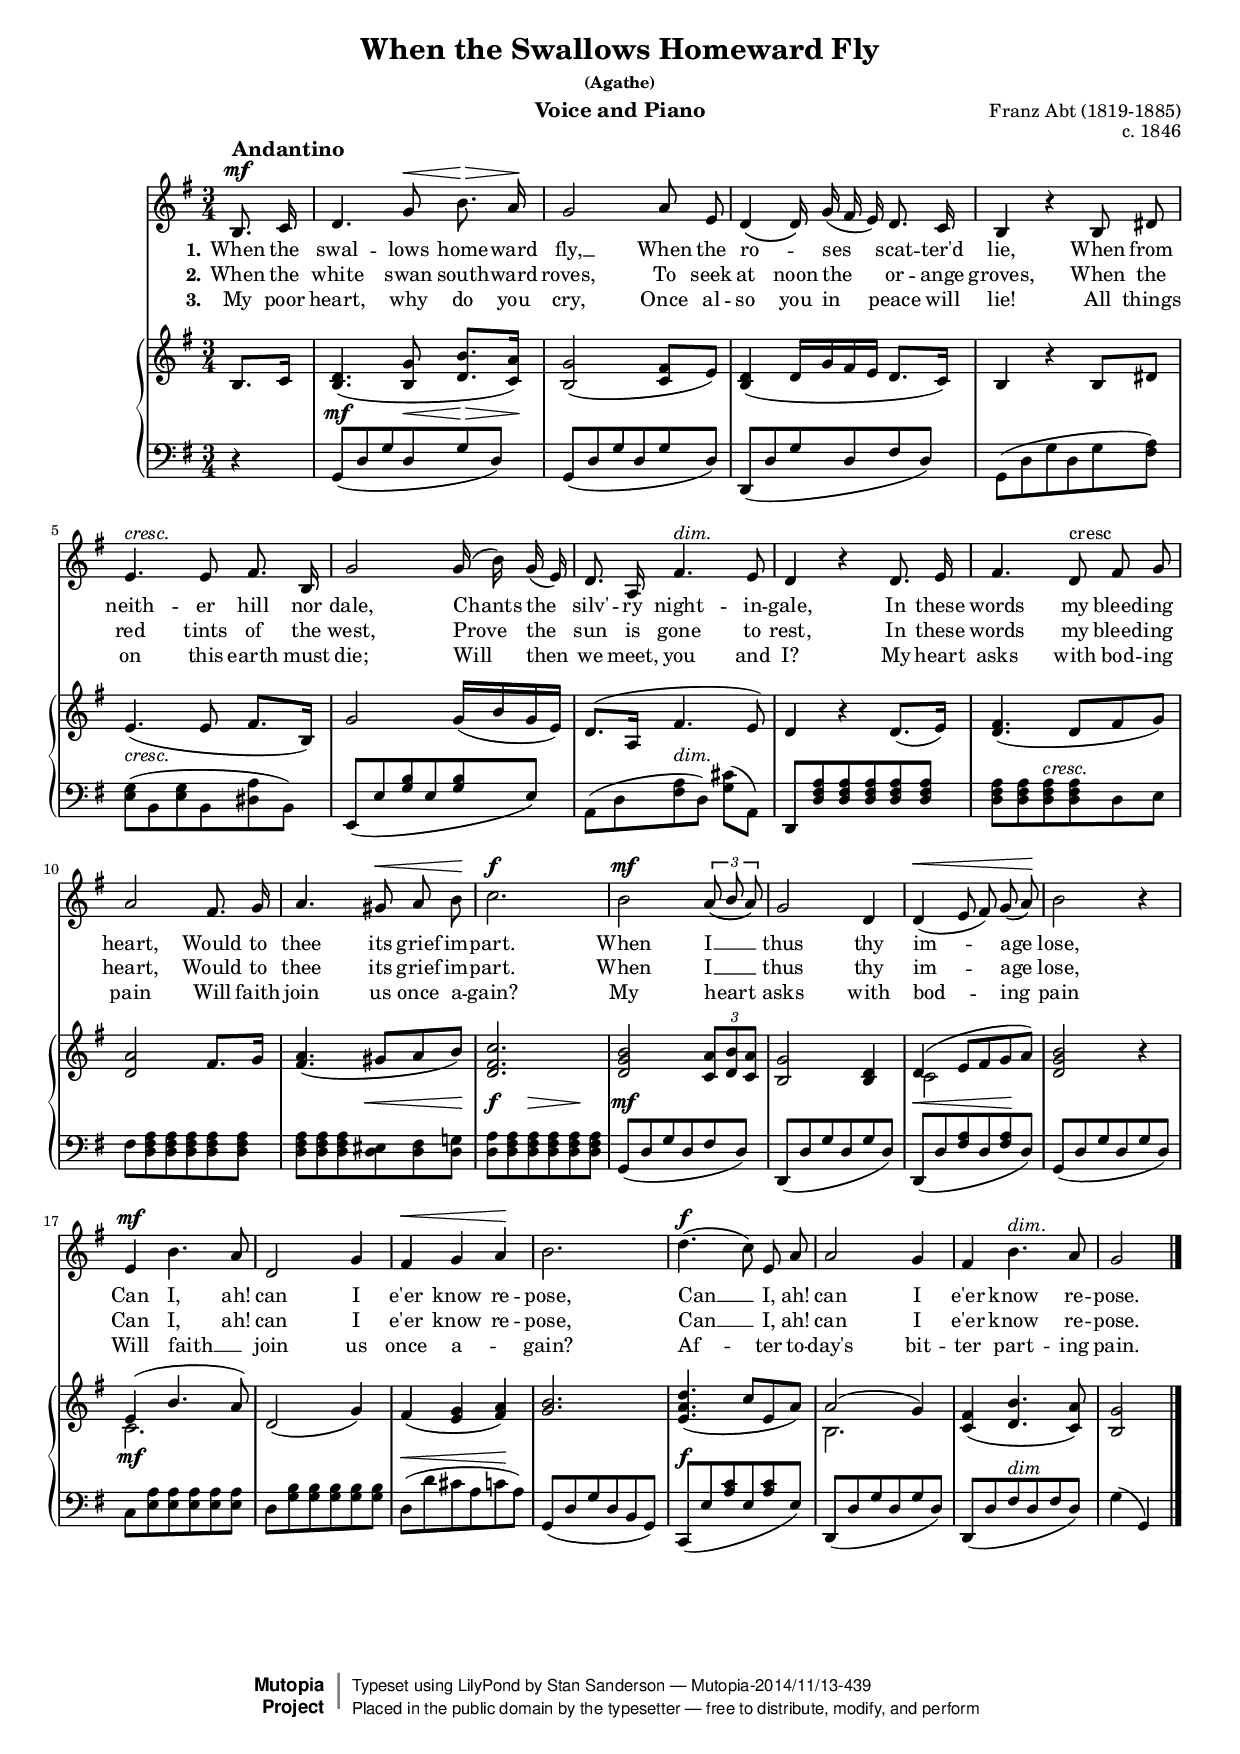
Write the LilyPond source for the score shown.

\version "2.18.0"

\include "english.ly"
#(set-global-staff-size 16)

\header {
  title = "When the Swallows Homeward Fly"
  subtitle = ""
  subsubtitle ="(Agathe)"
  composer = "Franz Abt (1819-1885)"
  poet = ""
  instrument = "Voice and Piano"
  opus = "c. 1846"
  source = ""
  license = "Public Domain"
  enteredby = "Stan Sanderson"
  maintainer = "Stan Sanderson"
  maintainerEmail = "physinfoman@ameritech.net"

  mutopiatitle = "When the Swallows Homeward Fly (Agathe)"
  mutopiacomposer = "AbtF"
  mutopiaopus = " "
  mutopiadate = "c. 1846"
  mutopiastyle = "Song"
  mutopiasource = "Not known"

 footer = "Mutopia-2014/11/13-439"
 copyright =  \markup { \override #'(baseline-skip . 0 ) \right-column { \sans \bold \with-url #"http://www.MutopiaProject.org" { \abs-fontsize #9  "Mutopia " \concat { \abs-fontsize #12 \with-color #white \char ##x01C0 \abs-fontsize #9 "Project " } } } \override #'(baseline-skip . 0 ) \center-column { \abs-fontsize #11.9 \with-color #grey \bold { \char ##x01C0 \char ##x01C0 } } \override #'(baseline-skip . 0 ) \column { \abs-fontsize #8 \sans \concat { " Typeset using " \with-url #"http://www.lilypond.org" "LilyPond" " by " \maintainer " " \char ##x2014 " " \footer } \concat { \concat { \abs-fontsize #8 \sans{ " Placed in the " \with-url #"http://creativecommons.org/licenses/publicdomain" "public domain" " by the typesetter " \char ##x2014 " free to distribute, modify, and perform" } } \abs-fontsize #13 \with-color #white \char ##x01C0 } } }
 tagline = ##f
}

%% text is attributed in different sources to
%% G. F. Graham, C. Herlossoln, and Franz Abt.
%% An early Austrailian edition claims Graham.

cresc = \markup { \italic "cresc." }
dim = \markup { \italic "dim." }

melody = \relative c' {
	\key g\major \time 3/4
	\partial 4 b8.^\mf^\markup {\bold \large "Andantino"} c16
%% 1-3
	d4. g8^\< b8.\!^\> a16\! | g2 a8 e | d4\( d16\) g( fs e) d8. c16 |
%% 4-6
	b4 r b8 ds | e4.^\cresc e8 fs8. b,16 | g'2 g16( b) g( e) |
%% 7-9	
	d8. a16 fs'4.^\dim e8 | d4 r d8. e16 | fs4. d8^cresc fs g |
%% 10-12
	a2 fs8. g16 | a4. gs8^\< a b\! | c2.^\f |
%% 13-15
	b2^\mf \tuplet 3/2 {\stemUp a8( b a)} \stemNeutral | g2 d4 |
		d(^\< e8 fs) g( a)\!
%% 16-18
	b2 r4 | e,^\mf b'4. a8 | d,2 g4 |
%% 19-21
	fs4^\< g a\! | b2. | d4.(^\f c8) e, a |
%% 22-24
	a2 g4 | fs b4.^\dim a8 | g2 \bar "|."
}

textA = \lyricmode {
	When the swal -- lows home -- ward fly, __
	When the ro -- _ ses scat -- ter'd lie,
	When from neith -- er hill nor dale,
	Chants the silv' -- ry night -- in -- gale,
	In these words my bleed -- ing heart,
	Would to thee its grief im -- part.
	When I __ thus thy im -- age lose,
	Can I, ah! can I e'er know re -- pose,
	Can __ I, ah! can I e'er know re -- pose.
}	

textB = \lyricmode {
	When the white swan south -- ward roves,
	To seek at noon the or -- ange groves,
	When the red tints of the west,
	Prove the sun is gone to rest,
	In these words my bleed -- ing heart,
	Would to thee its grief im -- part.
	When I __ thus thy im -- age lose,
	Can I, ah! can I e'er know re -- pose,
	Can __ I, ah! can I e'er know re -- pose.
}

textC = \lyricmode {
	My poor heart, why do you cry,
	Once al -- so you in peace will lie!
	All things on this earth must die;
	Will then we meet, you and I?
	My heart asks with bod -- ing pain
	Will faith join us once a -- gain?
  	My heart asks with bod -- ing pain
	Will faith __ _ join us once a -- _ gain?
	Af -- ter to -- day's bit -- ter part -- ing pain.
}


dynamics =  { s4
	s4.\mf s8\< s8.\!\> s16\! | s2.*3 |
%% meas. 5
	s4^\cresc s2 | s2. | s4 s4^\dim s4 | s2.| s4 s4_\cresc s4 |
%% meas 10
	s2.| s4. s8\< s8 s8\! | s4\f s4\> s4\! | s4\mf s2 | s2. |
%% meas 15
	s4\< s4 s4\! | s2. | s4\mf s2 | s2. | s4\< s4 s4\! |
%% meas 20
	s2. | s4\f s2 | s2. | s4 s4_dim s4 | s2
	
}

upper = \relative c' {
	\key g\major \time 3/4
	\partial 4 b8. c16
%% 1-3
	<d b>4.( <g b,>8 <b d,>8. <a c,>16) | <g b,>2( <fs c>8 e) |
		<d b>4( d16 g fs e d8. c16) |
%% 4-6
	b4 r b8 ds | e4.( e8 fs8. b,16) | g'2 g16( b g e) |
%% 7-9	
	\slurUp d8.( a16 fs'4. e8) | \slurNeutral d4 r d8.( e16) |
		<fs d>4.( d8[ fs g)] |
%% 10-12
	<a d,>2 fs8. g16 | <a fs>4.( gs8 a b) | <c fs, d>2. |
		
%% 13-15
	<b g d>2 \tuplet 3/2 {<a c,>8 <b d,> <a c,>} |<g b,>2 <d b>4 |
		<<{d4( e8 fs g a)}\\{c,2 s4}>> |
%% 16-18
	<d g b>2 r4 | <<{e4( b'4. a8)}\\{c,2.}>> | d2( g4) |
%% 19-21
	fs( <g e> <a fs>) | <b g>2.| <d a e>4.( c8 e, a) |
%% 22-24
	<<{a2( g4)}\\{b,2.}>> | <c fs>4( <d b'>4. <c a'>8) | <b g'>2
	
	
}
	
lower = \relative c {
	\key g\major \time 3/4
	r4
%% 1-3
	g8( d' g d g d) | g,( d' g d g d) | d,( d' g d fs d) |
%% 4-6
	g,( d' g d g <a fs>) | <g e>( b, <g' e> b, <a' ds,> b,) |
		e,( e' <g b> e <g b> e)
%% 7-9
	a,( d <fs a> d) <cs' g>([ a,)] |
		d, <d' fs a> <d fs a> <d fs a> <d fs a> <d fs a> |
		<d fs a> <d fs a> <d fs a> <d fs a> d e |
%% 10-12
	fs <d fs a> <d fs a> <d fs a> <d fs a> <d fs a> |
		<d fs a> <d fs a> <d fs a> <d es> <d fs> <d g!> |
		<d a'> <d fs a> <d fs a> <d fs a> <d fs a> <d fs a>
%% 13-15
	g,( d' g d fs d) | d,( d' g d g d) | d,( d' <fs a> d <fs a> d)
%% 16-18
	g,( d' g d g d) | c <e a> <e a> <e a> <e a> <e a> |
		d <g b> <g b> <g b> <g b> <g b> |
%% 19-21
	d( d' cs a c a) | g,( d' g d b g) | c,( e' <a c> e <a c> e)
%% 22-24
	d,( d' g d g d) | d,( d' fs d fs d) | g4( g,)

	
}	

\score {
  <<
    \new Voice = "mel" {
      \autoBeamOff
      \melody
    }
    \lyricsto mel  \new Lyrics  { \set stanza = "1." \textA }
    \lyricsto mel  \new Lyrics  { \set stanza = "2." \textB }
    \lyricsto mel  \new Lyrics  { \set stanza = "3." \textC }

    \new PianoStaff <<
      \new Staff = "upper" \upper
      \new Dynamics = "dynamics" \dynamics
      \new Staff = "lower" <<
        \clef bass
        \lower
      >>
%      \new Dynamics = "pedal" \pedal
     >>
  >>
  \layout {
    \context {
      \Lyrics
      % Some space before, between and after the lyrics
      \override VerticalAxisGroup.nonstaff-relatedstaff-spacing.minimum-distance = #6
      \override VerticalAxisGroup.nonstaff-nonstaff-spacing.minimum-distance = #3
      \override VerticalAxisGroup.nonstaff-unrelatedstaff-spacing.minimum-distance = #6
    }
  }

  \midi {
    \context {
      \PianoStaff
      \accepts Dynamics
    }
  }
}
